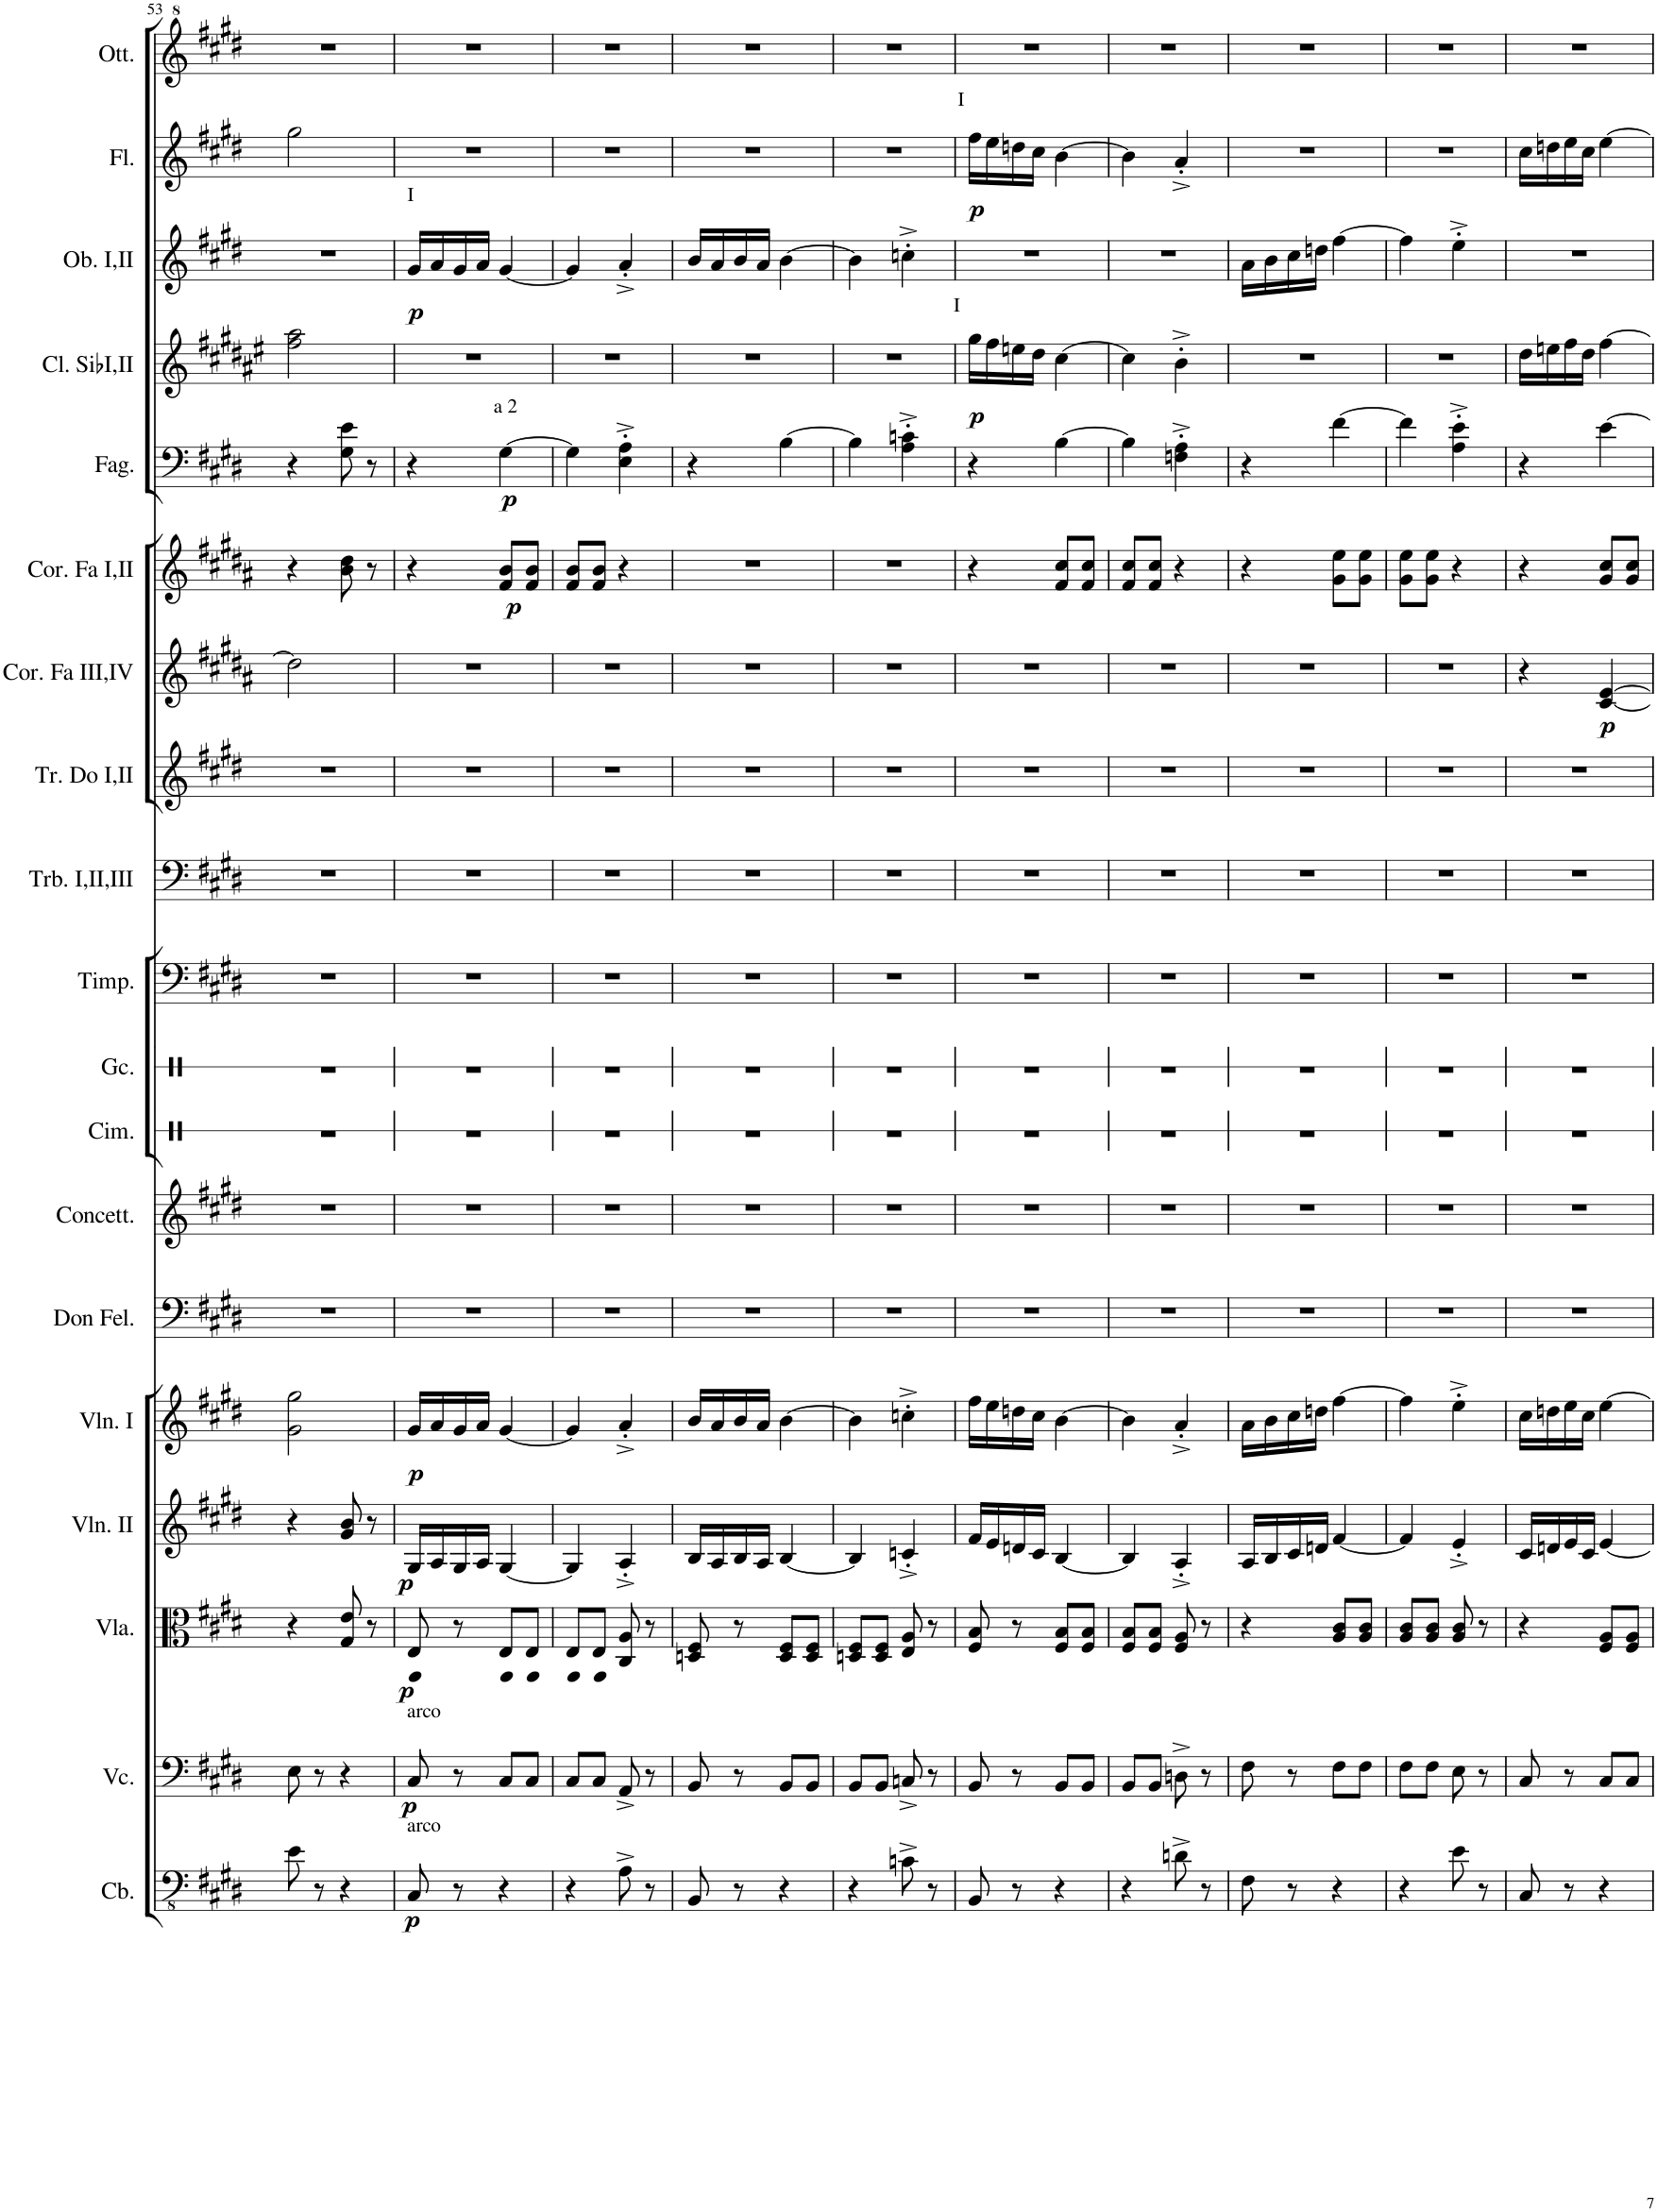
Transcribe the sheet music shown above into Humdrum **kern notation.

**kern	**dynam	**kern	**dynam	**kern	**dynam	**kern	**dynam	**kern	**dynam	**kern	**kern	**kern	**kern	**kern	**kern	**kern	**kern	**dynam	**kern	**dynam	**kern	**dynam	**kern	**dynam	**kern	**dynam	**kern	**dynam	**kern
*part19	*part19	*part18	*part18	*part17	*part17	*part16	*part16	*part15	*part15	*part14	*part13	*part12	*part11	*part10	*part9	*part8	*part7	*part7	*part6	*part6	*part5	*part5	*part4	*part4	*part3	*part3	*part2	*part2	*part1
*staff19	*staff19	*staff18	*staff18	*staff17	*staff17	*staff16	*staff16	*staff15	*staff15	*staff14	*staff13	*staff12	*staff11	*staff10	*staff9	*staff8	*staff7	*staff7	*staff6	*staff6	*staff5	*staff5	*staff4	*staff4	*staff3	*staff3	*staff2	*staff2	*staff1
*I"Contrabbasso	*	*I"Violoncello	*	*I"Viola	*	*I"Violino II	*	*I"Violino I	*	*I"Don Felice	*I"Concettina	*I"Cimbali	*I"Grancassa	*I"Timpani	*I"Trombone I,II,III	*I"Tromba in Do I,II	*I"Corno in Fa III,IV	*	*I"Corno in Fa I,II	*	*I"Fagotto I,II	*	*I"Clarinetto in Sib I,II	*	*I"Oboe I,II	*	*I"Flauto	*	*I"Ottavino
*I'Cb.	*	*I'Vc.	*	*I'Vla.	*	*I'Vln. II	*	*I'Vln. I	*	*I'Don Fel.	*I'Concett.	*I'Cim.	*I'Gc.	*I'Timp.	*I'Trb. I,II,III	*I'Tr. Do I,II	*I'Cor. Fa III,IV	*	*I'Cor. Fa I,II	*	*I'Fag.	*	*I'Cl. SibI,II	*	*I'Ob. I,II	*	*I'Fl.	*	*I'Ott.
!!LO:PB:g=z
*clefFv4	*	*clefF4	*	*clefC3	*	*clefG2	*	*clefG2	*	*clefF4	*clefG2	*clefX	*clefX	*clefF4	*clefF4	*clefG2	*clefG2	*	*clefG2	*	*clefF4	*	*clefG2	*	*clefG2	*	*clefG2	*	*clefG^2
*	*	*	*	*	*	*	*	*	*	*	*	*	*	*	*	*	*Trd4c7	*	*Trd4c7	*	*	*	*Trd1c2	*	*	*	*	*	*Trd-7c-12
*k[f#c#g#d#]	*	*k[f#c#g#d#]	*	*k[f#c#g#d#]	*	*k[f#c#g#d#]	*	*k[f#c#g#d#]	*	*k[f#c#g#d#]	*k[f#c#g#d#]	*k[]	*k[]	*k[f#c#g#d#]	*k[f#c#g#d#]	*k[f#c#g#d#]	*k[f#c#g#d#a#]	*	*k[f#c#g#d#a#]	*	*k[f#c#g#d#]	*	*k[f#c#g#d#a#e#]	*	*k[f#c#g#d#]	*	*k[f#c#g#d#]	*	*k[f#c#g#d#]
*M2/4	*	*M2/4	*	*M2/4	*	*M2/4	*	*M2/4	*	*M2/4	*M2/4	*M2/4	*M2/4	*M2/4	*M2/4	*M2/4	*M2/4	*	*M2/4	*	*M2/4	*	*M2/4	*	*M2/4	*	*M2/4	*	*M2/4
=53	=53	=53	=53	=53	=53	=53	=53	=53	=53	=53	=53	=53	=53	=53	=53	=53	=53	=53	=53	=53	=53	=53	=53	=53	=53	=53	=53	=53	=53
8E\	.	8E\	.	4r	.	4r	.	2g#\ 2gg#\	.	2r	2r	2r	2r	2r	2r	2r	2dd#\]	.	4r	.	4r	.	2ff#\ 2aa#\	.	2r	.	2gg#\	.	2r
8r	.	8r	.	.	.	.	.	.	.	.	.	.	.	.	.	.	.	.	.	.	.	.	.	.	.	.	.	.	.
4r	.	4r	.	8G#/ 8e/	.	8g#/ 8b/	.	.	.	.	.	.	.	.	.	.	.	.	8b\ 8dd#\	.	8G#\ 8e\	.	.	.	.	.	.	.	.
.	.	.	.	8r	.	8r	.	.	.	.	.	.	.	.	.	.	.	.	8r	.	8r	.	.	.	.	.	.	.	.
=54	=54	=54	=54	=54	=54	=54	=54	=54	=54	=54	=54	=54	=54	=54	=54	=54	=54	=54	=54	=54	=54	=54	=54	=54	=54	=54	=54	=54	=54
!	!	!	!	!	!	!	!	!	!	!	!	!	!	!	!	!	!	!	!	!	!	!	!	!	!LO:TX:a:t=I	!	!	!	!
!	!	!LO:TX:a:t=arco	!	!	!	!	!	!	!	!	!	!	!	!	!	!	!	!	!	!	!	!	!	!	!	!	!	!	!
!LO:TX:a:t=arco	!	!	!	!	!	!	!	!	!	!	!	!	!	!	!	!	!	!	!	!	!	!	!	!	!	!	!	!	!
!	!LO:DY:b	!	!LO:DY:b	!	!LO:DY:b	!	!LO:DY:b	!	!LO:DY:b	!	!	!	!	!	!	!	!	!	!	!	!	!	!	!	!	!LO:DY:b	!	!	!
8CC#/	p	8C#/	p	8E/ 8G#/	p	16G#/LL	p	16g#/LL	p	2r	2r	2r	2r	2r	2r	2r	2r	.	4r	.	4r	.	2r	.	16g#/LL	p	2r	.	2r
.	.	.	.	.	.	16A/	.	16a/	.	.	.	.	.	.	.	.	.	.	.	.	.	.	.	.	16a/	.	.	.	.
8r	.	8r	.	8r	.	16G#/	.	16g#/	.	.	.	.	.	.	.	.	.	.	.	.	.	.	.	.	16g#/	.	.	.	.
.	.	.	.	.	.	16A/JJ	.	16a/JJ	.	.	.	.	.	.	.	.	.	.	.	.	.	.	.	.	16a/JJ	.	.	.	.
!	!	!	!	!	!	!	!	!	!	!	!	!	!	!	!	!	!	!	!	!	!LO:TX:a:t=a 2	!	!	!	!	!	!	!	!
!	!	!	!	!	!	!	!	!	!	!	!	!	!	!	!	!	!	!	!	!LO:DY:b	!	!LO:DY:b	!	!	!	!	!	!	!
4r	.	8C#/L	.	8E/ 8G#/L	.	[4G#/	.	[4g#/	.	.	.	.	.	.	.	.	.	.	8f#/ 8b/L	p	[4G#\	p	.	.	[4g#/	.	.	.	.
.	.	8C#/J	.	8E/ 8G#/J	.	.	.	.	.	.	.	.	.	.	.	.	.	.	8f#/ 8b/J	.	.	.	.	.	.	.	.	.	.
=55	=55	=55	=55	=55	=55	=55	=55	=55	=55	=55	=55	=55	=55	=55	=55	=55	=55	=55	=55	=55	=55	=55	=55	=55	=55	=55	=55	=55	=55
4r	.	8C#/L	.	8E/ 8G#/L	.	4G#/]	.	4g#/]	.	2r	2r	2r	2r	2r	2r	2r	2r	.	8f#/ 8b/L	.	4G#\]	.	2r	.	4g#/]	.	2r	.	2r
.	.	8C#/J	.	8E/ 8G#/J	.	.	.	.	.	.	.	.	.	.	.	.	.	.	8f#/ 8b/J	.	.	.	.	.	.	.	.	.	.
8AA^\	.	8AA^/	.	8C#/ 8A/	.	4A'^/	.	4a'^/	.	.	.	.	.	.	.	.	.	.	4r	.	4E\'^ 4A\'^	.	.	.	4a'^/	.	.	.	.
8r	.	8r	.	8r	.	.	.	.	.	.	.	.	.	.	.	.	.	.	.	.	.	.	.	.	.	.	.	.	.
=56	=56	=56	=56	=56	=56	=56	=56	=56	=56	=56	=56	=56	=56	=56	=56	=56	=56	=56	=56	=56	=56	=56	=56	=56	=56	=56	=56	=56	=56
8BBB/	.	8BB/	.	8Dn/ 8F#/	.	16B/LL	.	16b/LL	.	2r	2r	2r	2r	2r	2r	2r	2r	.	2r	.	4r	.	2r	.	16b/LL	.	2r	.	2r
.	.	.	.	.	.	16A/	.	16a/	.	.	.	.	.	.	.	.	.	.	.	.	.	.	.	.	16a/	.	.	.	.
8r	.	8r	.	8r	.	16B/	.	16b/	.	.	.	.	.	.	.	.	.	.	.	.	.	.	.	.	16b/	.	.	.	.
.	.	.	.	.	.	16A/JJ	.	16a/JJ	.	.	.	.	.	.	.	.	.	.	.	.	.	.	.	.	16a/JJ	.	.	.	.
4r	.	8BB/L	.	8D/ 8F#/L	.	[4B/	.	[4b\	.	.	.	.	.	.	.	.	.	.	.	.	[4B\	.	.	.	[4b\	.	.	.	.
.	.	8BB/J	.	8D/ 8F#/J	.	.	.	.	.	.	.	.	.	.	.	.	.	.	.	.	.	.	.	.	.	.	.	.	.
=57	=57	=57	=57	=57	=57	=57	=57	=57	=57	=57	=57	=57	=57	=57	=57	=57	=57	=57	=57	=57	=57	=57	=57	=57	=57	=57	=57	=57	=57
4r	.	8BB/L	.	8Dn/ 8F#/L	.	4B/]	.	4b\]	.	2r	2r	2r	2r	2r	2r	2r	2r	.	2r	.	4B\]	.	2r	.	4b\]	.	2r	.	2r
.	.	8BB/J	.	8D/ 8F#/J	.	.	.	.	.	.	.	.	.	.	.	.	.	.	.	.	.	.	.	.	.	.	.	.	.
8Cn^\	.	8Cn^/	.	8E/ 8A/	.	4cn'^/	.	4ccn'^\	.	.	.	.	.	.	.	.	.	.	.	.	4A\'^ 4cn\'^	.	.	.	4ccn'^\	.	.	.	.
8r	.	8r	.	8r	.	.	.	.	.	.	.	.	.	.	.	.	.	.	.	.	.	.	.	.	.	.	.	.	.
=58	=58	=58	=58	=58	=58	=58	=58	=58	=58	=58	=58	=58	=58	=58	=58	=58	=58	=58	=58	=58	=58	=58	=58	=58	=58	=58	=58	=58	=58
!	!	!	!	!	!	!	!	!	!	!	!	!	!	!	!	!	!	!	!	!	!	!	!	!	!	!	!LO:TX:a:t=I	!	!
!	!	!	!	!	!	!	!	!	!	!	!	!	!	!	!	!	!	!	!	!	!	!	!LO:TX:a:t=I	!	!	!	!	!	!
!	!	!	!	!	!	!	!	!	!	!	!	!	!	!	!	!	!	!	!	!	!	!	!	!LO:DY:b	!	!	!	!LO:DY:b	!
8BBB/	.	8BB/	.	8F#/ 8B/	.	16f#/LL	.	16ff#\LL	.	2r	2r	2r	2r	2r	2r	2r	2r	.	4r	.	4r	.	16gg#\LL	p	2r	.	16ff#\LL	p	2r
.	.	.	.	.	.	16e/	.	16ee\	.	.	.	.	.	.	.	.	.	.	.	.	.	.	16ff#\	.	.	.	16ee\	.	.
8r	.	8r	.	8r	.	16dn/	.	16ddn\	.	.	.	.	.	.	.	.	.	.	.	.	.	.	16een\	.	.	.	16ddn\	.	.
.	.	.	.	.	.	16c#/JJ	.	16cc#\JJ	.	.	.	.	.	.	.	.	.	.	.	.	.	.	16dd#\JJ	.	.	.	16cc#\JJ	.	.
4r	.	8BB/L	.	8F#/ 8B/L	.	[4B/	.	[4b\	.	.	.	.	.	.	.	.	.	.	8f#/ 8cc#/L	.	[4B\	.	[4cc#\	.	.	.	[4b\	.	.
.	.	8BB/J	.	8F#/ 8B/J	.	.	.	.	.	.	.	.	.	.	.	.	.	.	8f#/ 8cc#/J	.	.	.	.	.	.	.	.	.	.
=59	=59	=59	=59	=59	=59	=59	=59	=59	=59	=59	=59	=59	=59	=59	=59	=59	=59	=59	=59	=59	=59	=59	=59	=59	=59	=59	=59	=59	=59
4r	.	8BB/L	.	8F#/ 8B/L	.	4B/]	.	4b\]	.	2r	2r	2r	2r	2r	2r	2r	2r	.	8f#/ 8cc#/L	.	4B\]	.	4cc#\]	.	2r	.	4b\]	.	2r
.	.	8BB/J	.	8F#/ 8B/J	.	.	.	.	.	.	.	.	.	.	.	.	.	.	8f#/ 8cc#/J	.	.	.	.	.	.	.	.	.	.
8Dn^\	.	8Dn^\	.	8F#/ 8A/	.	4A'^/	.	4a'^/	.	.	.	.	.	.	.	.	.	.	4r	.	4Fn\'^ 4A\'^	.	4b'^\	.	.	.	4a'^/	.	.
8r	.	8r	.	8r	.	.	.	.	.	.	.	.	.	.	.	.	.	.	.	.	.	.	.	.	.	.	.	.	.
=60	=60	=60	=60	=60	=60	=60	=60	=60	=60	=60	=60	=60	=60	=60	=60	=60	=60	=60	=60	=60	=60	=60	=60	=60	=60	=60	=60	=60	=60
8FF#\	.	8F#\	.	4r	.	16A/LL	.	16a\LL	.	2r	2r	2r	2r	2r	2r	2r	2r	.	4r	.	4r	.	2r	.	16a\LL	.	2r	.	2r
.	.	.	.	.	.	16B/	.	16b\	.	.	.	.	.	.	.	.	.	.	.	.	.	.	.	.	16b\	.	.	.	.
8r	.	8r	.	.	.	16c#/	.	16cc#\	.	.	.	.	.	.	.	.	.	.	.	.	.	.	.	.	16cc#\	.	.	.	.
.	.	.	.	.	.	16dn/JJ	.	16ddn\JJ	.	.	.	.	.	.	.	.	.	.	.	.	.	.	.	.	16ddn\JJ	.	.	.	.
4r	.	8F#\L	.	8A/ 8c#/L	.	[4f#/	.	[4ff#\	.	.	.	.	.	.	.	.	.	.	8g#\ 8ee\L	.	[4f#\	.	.	.	[4ff#\	.	.	.	.
.	.	8F#\J	.	8A/ 8c#/J	.	.	.	.	.	.	.	.	.	.	.	.	.	.	8g#\ 8ee\J	.	.	.	.	.	.	.	.	.	.
=61	=61	=61	=61	=61	=61	=61	=61	=61	=61	=61	=61	=61	=61	=61	=61	=61	=61	=61	=61	=61	=61	=61	=61	=61	=61	=61	=61	=61	=61
4r	.	8F#\L	.	8A/ 8c#/L	.	4f#/]	.	4ff#\]	.	2r	2r	2r	2r	2r	2r	2r	2r	.	8g#\ 8ee\L	.	4f#\]	.	2r	.	4ff#\]	.	2r	.	2r
.	.	8F#\J	.	8A/ 8c#/J	.	.	.	.	.	.	.	.	.	.	.	.	.	.	8g#\ 8ee\J	.	.	.	.	.	.	.	.	.	.
8E\	.	8E\	.	8A/ 8c#/	.	4e'^/	.	4ee'^\	.	.	.	.	.	.	.	.	.	.	4r	.	4A\'^ 4e\'^	.	.	.	4ee'^\	.	.	.	.
8r	.	8r	.	8r	.	.	.	.	.	.	.	.	.	.	.	.	.	.	.	.	.	.	.	.	.	.	.	.	.
=62	=62	=62	=62	=62	=62	=62	=62	=62	=62	=62	=62	=62	=62	=62	=62	=62	=62	=62	=62	=62	=62	=62	=62	=62	=62	=62	=62	=62	=62
8CC#/	.	8C#/	.	4r	.	16c#/LL	.	16cc#\LL	.	2r	2r	2r	2r	2r	2r	2r	4r	.	4r	.	4r	.	16dd#\LL	.	2r	.	16cc#\LL	.	2r
.	.	.	.	.	.	16dn/	.	16ddn\	.	.	.	.	.	.	.	.	.	.	.	.	.	.	16een\	.	.	.	16ddn\	.	.
8r	.	8r	.	.	.	16e/	.	16ee\	.	.	.	.	.	.	.	.	.	.	.	.	.	.	16ff#\	.	.	.	16ee\	.	.
.	.	.	.	.	.	16c#/JJ	.	16cc#\JJ	.	.	.	.	.	.	.	.	.	.	.	.	.	.	16dd#\JJ	.	.	.	16cc#\JJ	.	.
!	!	!	!	!	!	!	!	!	!	!	!	!	!	!	!	!	!	!LO:DY:b	!	!	!	!	!	!	!	!	!	!	!
4r	.	8C#/L	.	8F#/ 8A/L	.	[4e/	.	[4ee\	.	.	.	.	.	.	.	.	[4c#/ [4e/	p	8g#/ 8cc#/L	.	[4e\	.	[4ff#\	.	.	.	[4ee\	.	.
.	.	8C#/J	.	8F#/ 8A/J	.	.	.	.	.	.	.	.	.	.	.	.	.	.	8g#/ 8cc#/J	.	.	.	.	.	.	.	.	.	.
=	=	=	=	=	=	=	=	=	=	=	=	=	=	=	=	=	=	=	=	=	=	=	=	=	=	=	=	=	=
*-	*-	*-	*-	*-	*-	*-	*-	*-	*-	*-	*-	*-	*-	*-	*-	*-	*-	*-	*-	*-	*-	*-	*-	*-	*-	*-	*-	*-	*-
